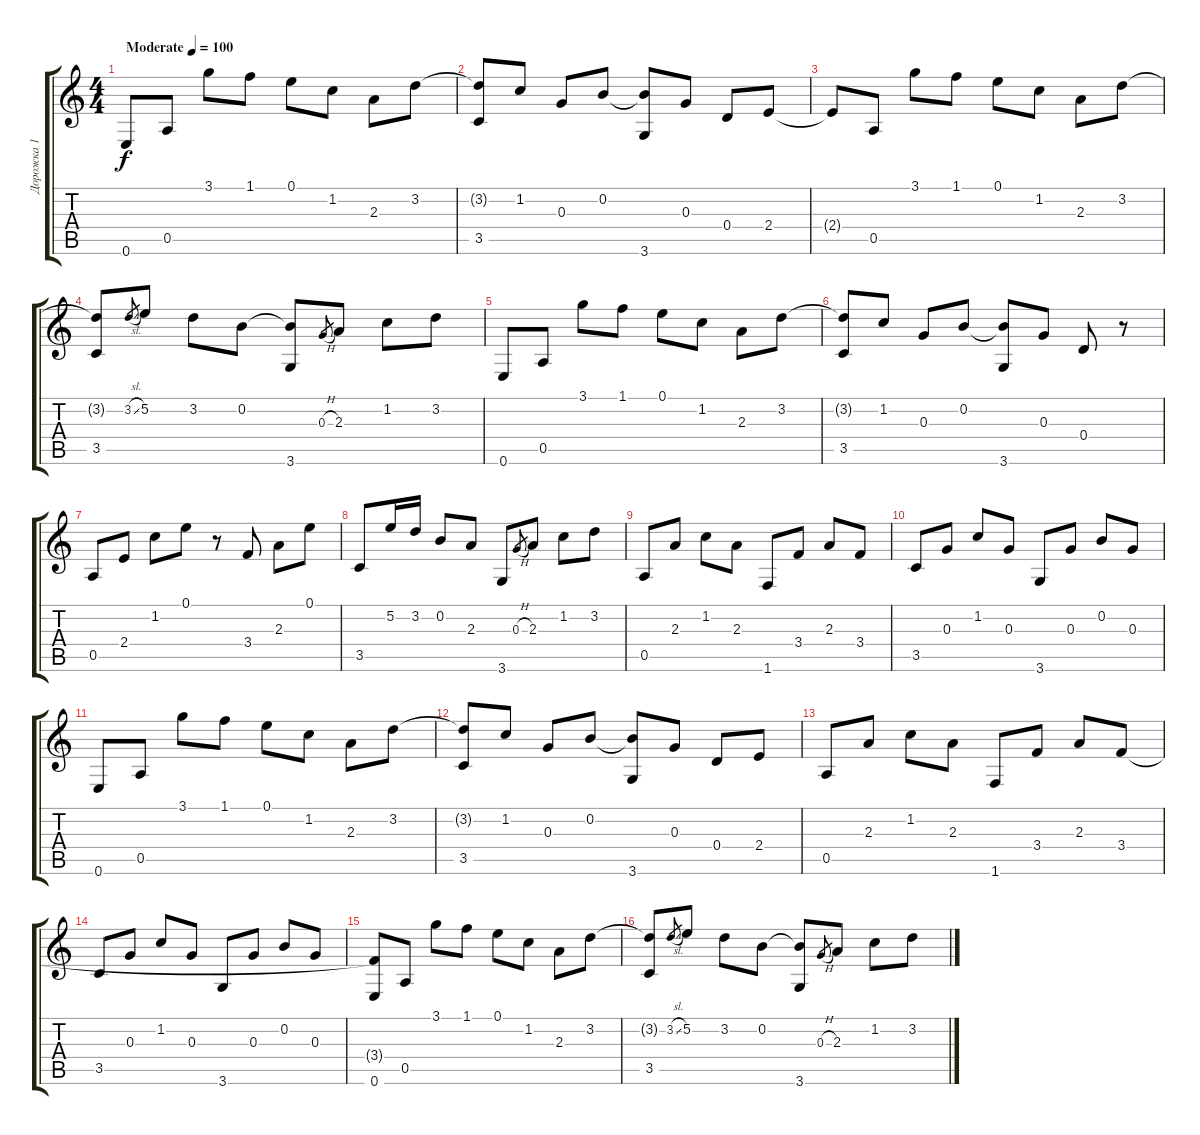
\track ("Дорожка 1" "Дорожка 1") {instrument acousticguitarsteel}
\staff {score tabs}
\tuning (E4 B3 G3 D3 A2 E2) {hide}
\ts (4 4)
\tempo (100 "Moderate")
\clef g2
\ks c
0.6.8{dy f instrument acousticguitarsteel} 0.5.8 3.1.8 1.1.8 0.1.8 1.2.8 2.3.8 3.2.8 |
(3.2{t} 3.5).8 1.2.8 0.3.8 0.2.8 (0.2{t} 3.6).8 0.3.8 0.4.8 2.4.8 |
2.4{t}.8 0.5.8 3.1.8 1.1.8 0.1.8 1.2.8 2.3.8 3.2.8 |
(3.2{t} 3.5).8 3.2{sl}.8{gr} 5.2.8 3.2.8 0.2.8 (0.2{t} 3.6).8 0.3{h}.8{gr} 2.3.8 1.2.8 3.2.8 |
0.6.8 0.5.8 3.1.8 1.1.8 0.1.8 1.2.8 2.3.8 3.2.8 |
(3.2{t} 3.5).8 1.2.8 0.3.8 0.2.8 (0.2{t} 3.6).8 0.3.8 0.4.8 r.8 |
0.5.8 2.4.8 1.2.8 0.1.8 r.8 3.4.8 2.3.8 0.1.8 |
3.5.8 5.2.16 3.2.16 0.2.8 2.3.8 3.6.8 0.3{h}.8{gr} 2.3.8 1.2.8 3.2.8 |
0.5.8 2.3.8 1.2.8 2.3.8 1.6.8 3.4.8 2.3.8 3.4.8 |
3.5.8 0.3.8 1.2.8 0.3.8 3.6.8 0.3.8 0.2.8 0.3.8 |
0.6.8 0.5.8 3.1.8 1.1.8 0.1.8 1.2.8 2.3.8 3.2.8 |
(3.2{t} 3.5).8 1.2.8 0.3.8 0.2.8 (0.2{t} 3.6).8 0.3.8 0.4.8 2.4.8 |
0.5.8 2.3.8 1.2.8 2.3.8 1.6.8 3.4.8 2.3.8 3.4.8 |
3.5.8 0.3.8 1.2.8 0.3.8 3.6.8 0.3.8 0.2.8 0.3.8 |
(3.4{t} 0.6).8 0.5.8 3.1.8 1.1.8 0.1.8 1.2.8 2.3.8 3.2.8 |
(3.2{t} 3.5).8 3.2{sl}.8{gr} 5.2.8 3.2.8 0.2.8 (0.2{t} 3.6).8 0.3{h}.8{gr} 2.3.8 1.2.8 3.2.8
